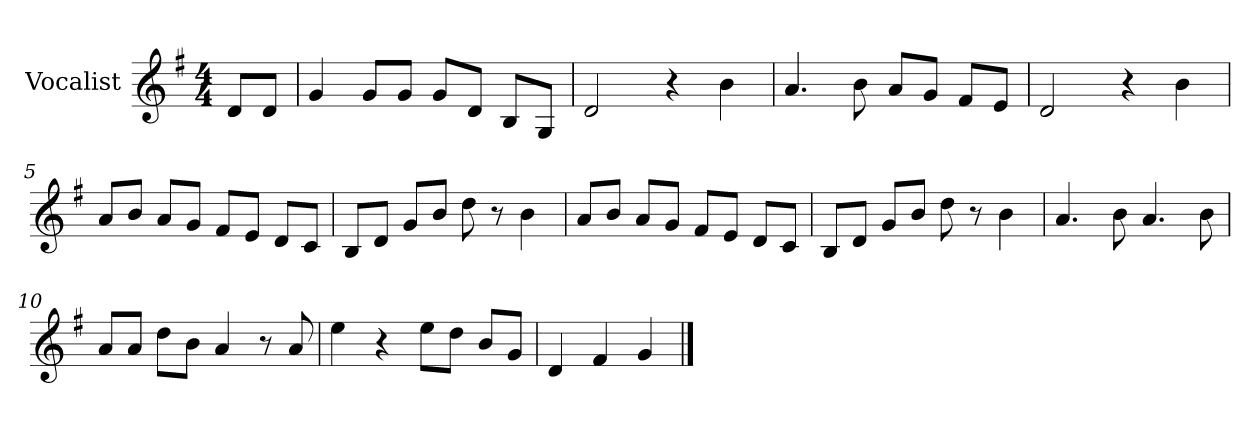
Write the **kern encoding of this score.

**kern
*part1
*staff1
*I"Vocalist
*k[f#]
*G:
*M4/4
=
8dL
8dJ
=1
4g
8gL
8gJ
8gL
8dJ
8BL
8GJ
=2
2d
4r
4b
=3
4.a
8b
8aL
8gJ
8f#L
8eJ
=4
2d
4r
4b
=5
8aL
8bJ
8aL
8gJ
8f#L
8eJ
8dL
8cJ
=6
8BL
8dJ
8gL
8bJ
8dd
8r
4b
=7
8aL
8bJ
8aL
8gJ
8f#L
8eJ
8dL
8cJ
=8
8BL
8dJ
8gL
8bJ
8dd
8r
4b
=9
4.a
8b
4.a
8b
=10
8aL
8aJ
8ddL
8bJ
4a
8r
8a
=11
4ee
4r
8eeL
8ddJ
8bL
8gJ
=12
4d
4f#
4g
==
*-
